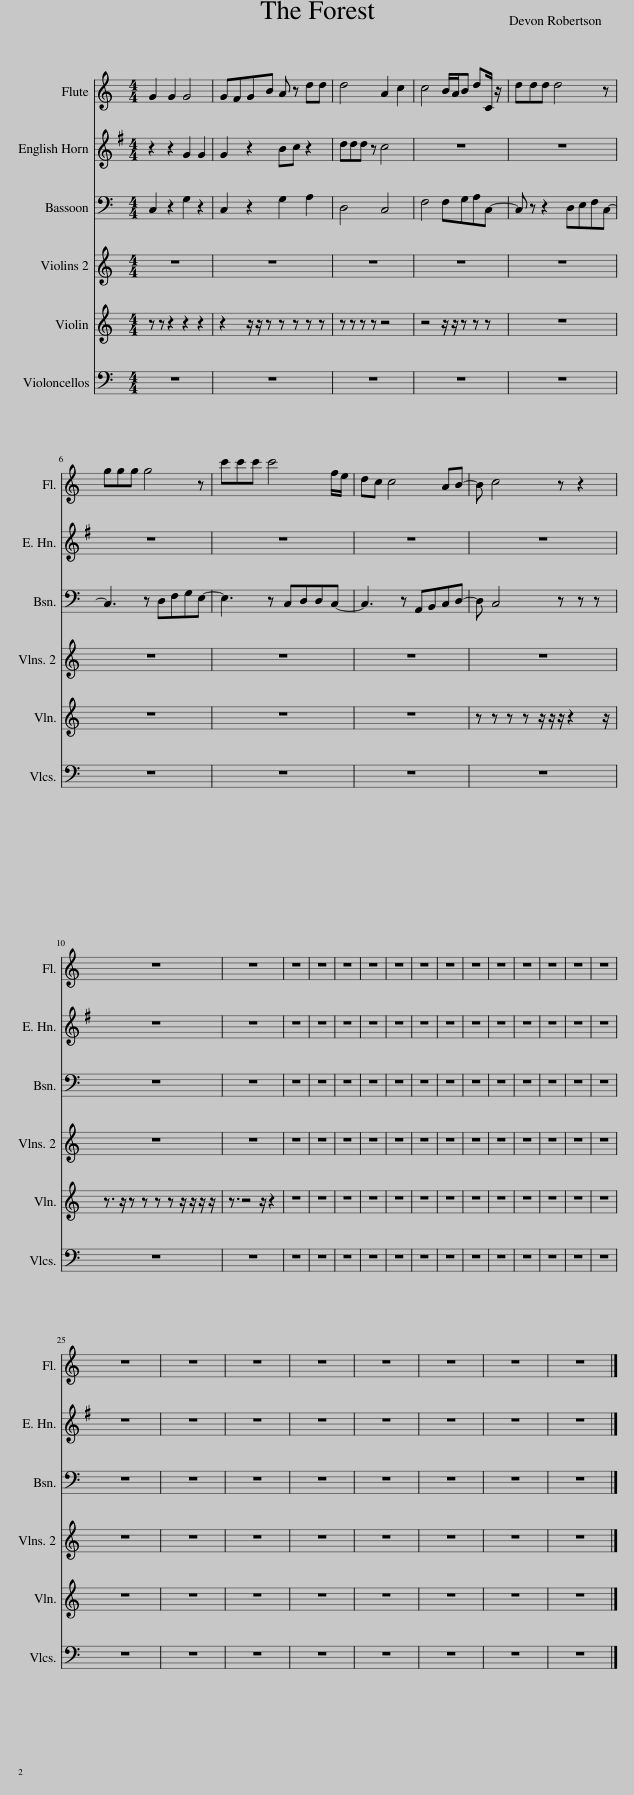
X:1
%%score 1 2 3
L:1/8
M:4/4
I:linebreak $
K:C
V:1 treble
V:2 treble transpose=-7
V:3 bass
V:1
 G2 G2 G4 | GFGB A z dd | d4 A2 c2 | c4 B/A/B dC/ z/ | ddd d4 z |$ %5
 ggg g4 z | c'c'c' c'4 f/e/ | dc c4 AB- | B c4 z z2 |$ z8 | %10
 z8 | z8 | z8 | z8 | z8 | %15
 z8 | z8 | z8 | z8 | z8 | %20
 z8 | z8 | z8 | z8 |$ z8 | %25
 z8 | z8 | z8 | z8 | z8 | %30
 z8 | z8 |] %32
V:2
[K:G] z2 z2 G2 G2 | G2 z2 Bc z2 | ddd z c4 | z8 | z8 |$ %5
 z8 | z8 | z8 | z8 |$ z8 | %10
 z8 | z8 | z8 | z8 | z8 | %15
 z8 | z8 | z8 | z8 | z8 | %20
 z8 | z8 | z8 | z8 |$ z8 | %25
 z8 | z8 | z8 | z8 | z8 | %30
 z8 | z8 |] %32
V:3
 C,2 z2 G,2 z2 | C,2 z2 G,2 A,2 | D,4 C,4 | F,4 F,G,A,C,- | C, z z2 D,E,F,C,- |$ %5
 C,3 z D,F,G,E,- | E,3 z C,D,D,C,- | C,3 z A,,B,,C,D,- | D, C,4 z z z |$ z8 | %10
 z8 | z8 | z8 | z8 | z8 | %15
 z8 | z8 | z8 | z8 | z8 | %20
 z8 | z8 | z8 | z8 |$ z8 | %25
 z8 | z8 | z8 | z8 | z8 | %30
 z8 | z8 |] %32
